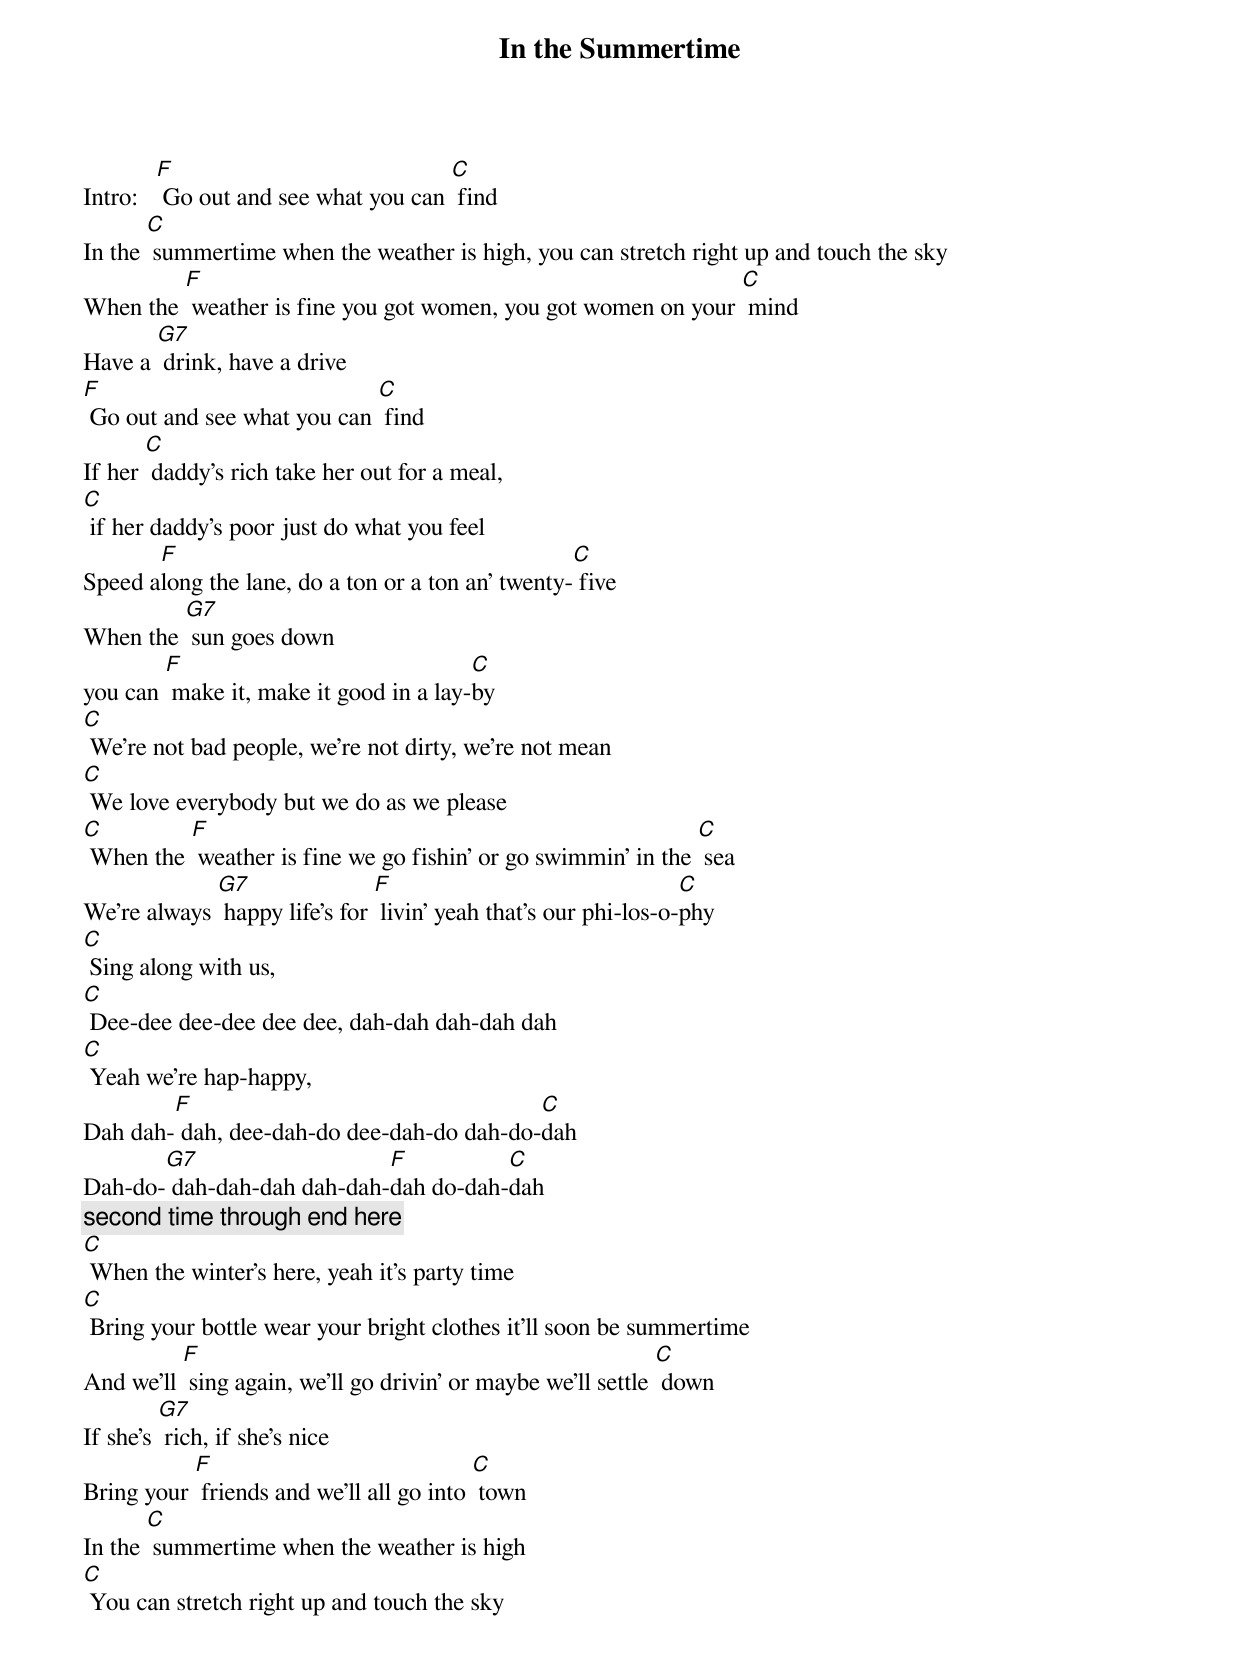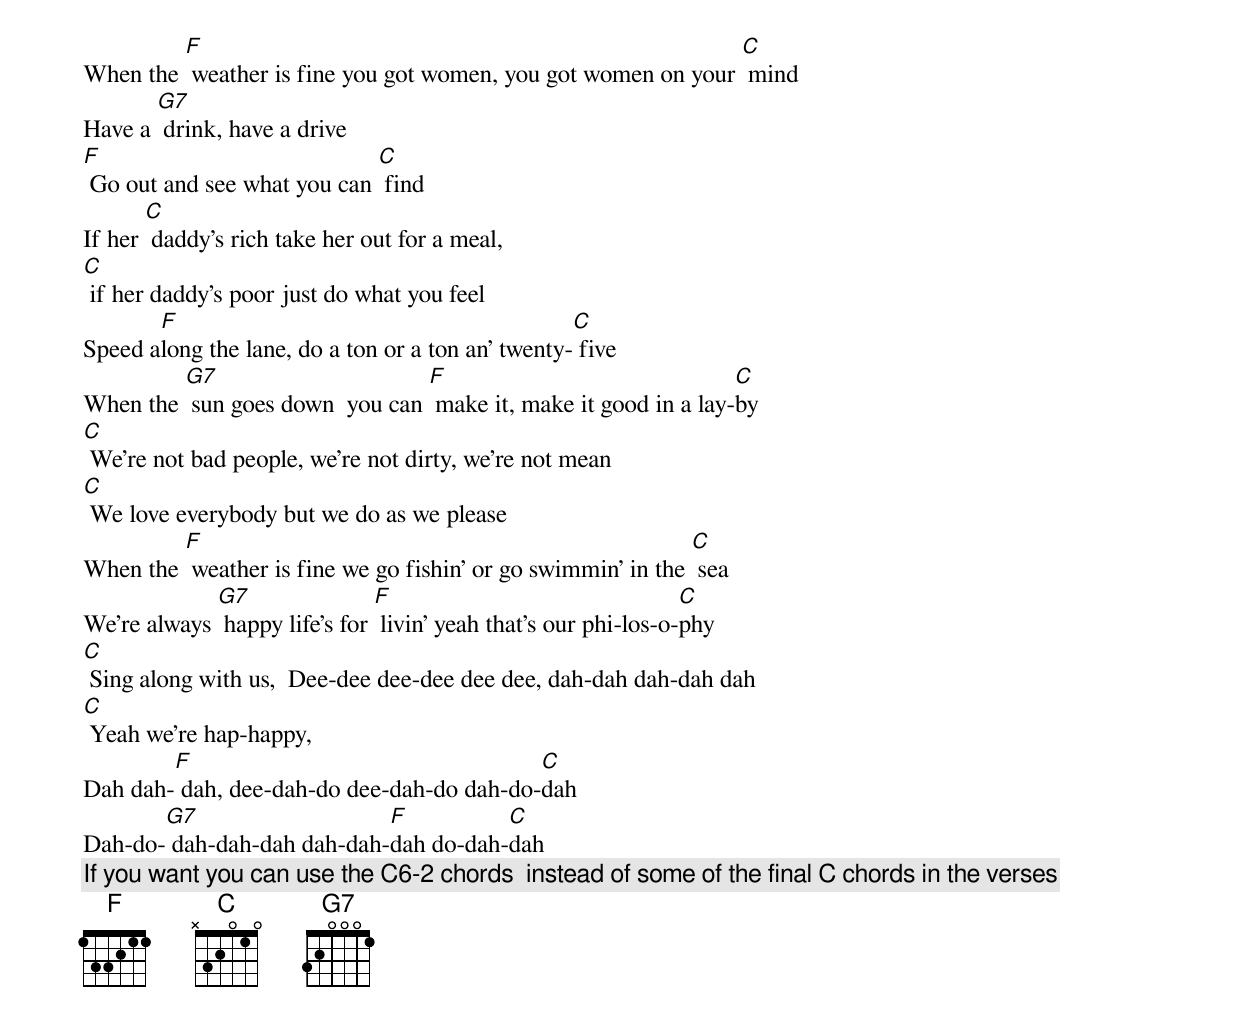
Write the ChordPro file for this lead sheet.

{t: In the Summertime }
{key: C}
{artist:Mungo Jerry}
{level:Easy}

Intro:   [F] Go out and see what you can [C] find
{c: }
In the [C] summertime when the weather is high, you can stretch right up and touch the sky
When the [F] weather is fine you got women, you got women on your [C] mind
Have a [G7] drink, have a drive
[F] Go out and see what you can [C] find
{c: }
If her [C] daddy's rich take her out for a meal,
[C] if her daddy's poor just do what you feel
Speed a[F]long the lane, do a ton or a ton an' twenty-[C] five
When the [G7] sun goes down
you can [F] make it, make it good in a lay-[C]by
{c: }
[C] We're not bad people, we're not dirty, we’re not mean
[C] We love everybody but we do as we please
[C] When the [F] weather is fine we go fishin' or go swimmin' in the [C] sea
We're always [G7] happy life's for [F] livin' yeah that's our phi-los-o-[C]phy
{c: }
[C] Sing along with us,
[C] Dee-dee dee-dee dee dee, dah-dah dah-dah dah
[C] Yeah we're hap-happy,
Dah dah-[F] dah, dee-dah-do dee-dah-do dah-do-[C]dah
Dah-do-[G7] dah-dah-dah dah-dah-[F]dah do-dah-[C]dah
{c: second time through end here}
[C] When the winter's here, yeah it's party time
[C] Bring your bottle wear your bright clothes it'll soon be summertime
And we'll [F] sing again, we'll go drivin' or maybe we'll settle [C] down
If she's [G7] rich, if she's nice
Bring your [F] friends and we'll all go into [C] town
{c: }
In the [C] summertime when the weather is high
[C] You can stretch right up and touch the sky
When the [F] weather is fine you got women, you got women on your [C] mind
Have a [G7] drink, have a drive
[F] Go out and see what you can [C] find
{c: }
If her [C] daddy's rich take her out for a meal,
[C] if her daddy's poor just do what you feel
Speed a[F]long the lane, do a ton or a ton an' twenty-[C] five
When the [G7] sun goes down  you can [F] make it, make it good in a lay-[C]by
[C] We're not bad people, we're not dirty, we’re not mean
[C] We love everybody but we do as we please
When the [F] weather is fine we go fishin' or go swimmin' in the [C] sea
We're always [G7] happy life's for [F] livin' yeah that's our phi-los-o-[C]phy
{c: }
[C] Sing along with us,  Dee-dee dee-dee dee dee, dah-dah dah-dah dah
[C] Yeah we're hap-happy,
Dah dah-[F] dah, dee-dah-do dee-dah-do dah-do-[C]dah
Dah-do-[G7] dah-dah-dah dah-dah-[F]dah do-dah-[C]dah
{c: If you want you can use the [C6-2] chords  instead of some of the final C chords in the verses }
